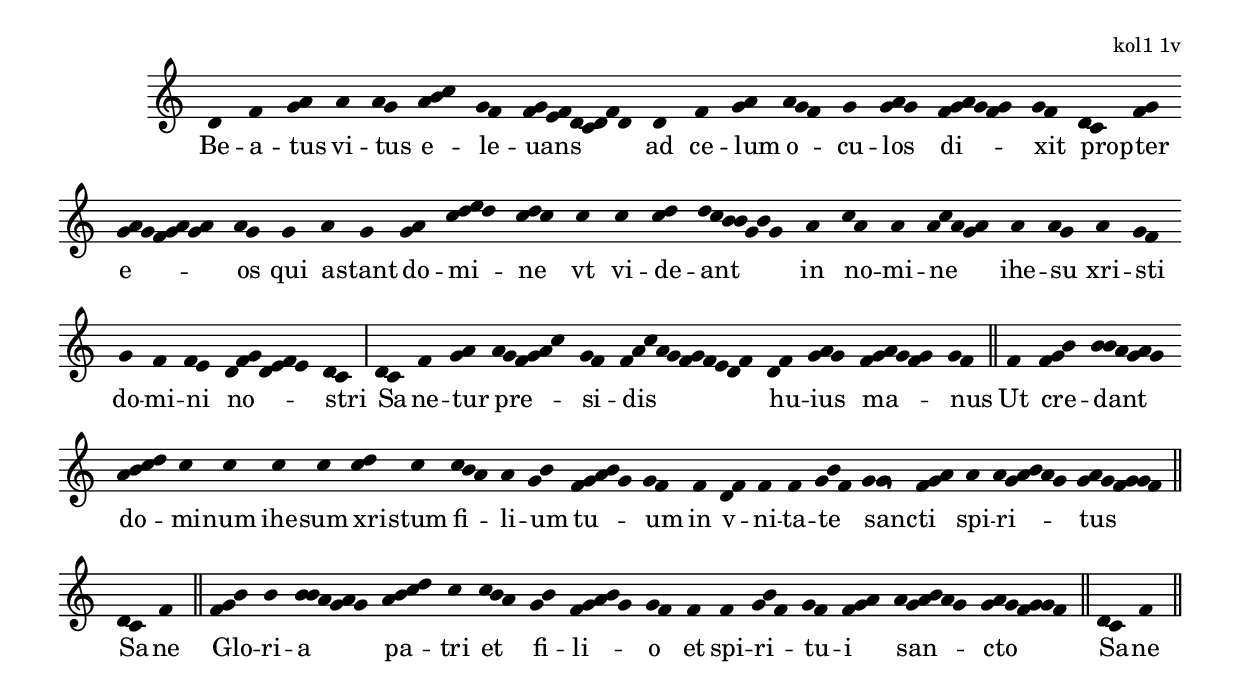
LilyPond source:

\version "2.19.32"

\include "../lib/synopsis.ily"

\score {
  \transpose c c' {
    \plainchant
    d f \melisma { g a } \bar "" a \melisma { a g } \bar "" \melisma { a b c' } \melisma { g f } \melisma { f g e f d c d f d } \bar "" d \bar "" f \melisma { g a } \bar "" \melisma { a g f } g \melisma { g a g } \bar "" \melisma { f g a g f g } \melisma { g f } \bar "" \melisma { d c } \melisma { f g } \bar "" \melisma { g a g f g a g a } \melisma { a g } \bar "" g \bar "" a g \bar "" \melisma { g a } \melisma { c' d' e' d' } \melisma { c' d' c' } \bar "" c' \bar "" c' \melisma { c' d' } \melisma { d' c' b b g b g } \bar "" a \bar "" \melisma { c' a } a \melisma { a c' a g a } \bar "" a \melisma { a g } \bar "" a \bar "" \melisma { g f } \bar "" g f \melisma { f e } \bar "" \melisma { d f g d e f e } \melisma { d c } \bar "|" \melisma { d c } f \melisma { g a } \bar "" \melisma { a g f g a c' } \melisma { g f } \melisma { f a c' a g f g f e d f } \bar "" \melisma { d f } \melisma { g a g } \bar "" \melisma { f g a g f g } \melisma { g f } \bar "||" f \bar "" \melisma { f g b } \melisma { b b a g a g } \bar "" \melisma { a b c' d' } c' c' \bar "" c' c' \bar "" \melisma { c' d' } \bar "" c' \bar "" \melisma { c' b a } a \melisma { g b } \bar "" \melisma { f g a b g } \melisma { g f } \bar "" f \bar "" \melisma { d f } f f \melisma { g b f } \bar "" \melisma { g \strophicus g } \melisma { f g a } \bar "" a \melisma { a g a b a g } \melisma { g a g f g g f } \bar "||" \melisma { d c } f \bar "||" \melisma { f g b } b \melisma { b b a g a g } \bar "" \melisma { a b c' d' } c' \bar "" \melisma { c' b a } \bar "" \melisma { g b } \melisma { f g a b g } \melisma { g f } \bar "" f \bar "" f \melisma { g b f } \melisma { g f } \melisma { f g a } \bar "" \melisma { a g a b a g } \melisma { g a g f g g f } \bar "||" \melisma { d c } f \bar "||"
  }
  \addlyrics {
    Be -- a -- tus vi -- tus
    e -- le -- uans ad ce -- lum o -- cu -- los di -- xit
    prop -- ter e -- os qui a -- stant do -- mi -- ne
    vt vi -- de -- ant
    in no -- mi -- ne ihe -- su xri -- sti do -- mi -- ni no -- stri
    Sa -- ne -- tur pre -- si -- dis hu -- ius ma -- nus

    Ut cre -- dant do -- mi -- num ihe -- sum xri -- stum
    fi -- li -- um tu -- um
    in v -- ni -- ta -- te sanc -- ti spi -- ri -- tus

    Sa -- ne

    Glo -- ri -- a pa -- tri et fi -- li -- o
    et spi -- ri -- tu -- i san -- cto

    Sa -- ne
  }
  \header {
    fontes = "kol1 1v"
  }
}
